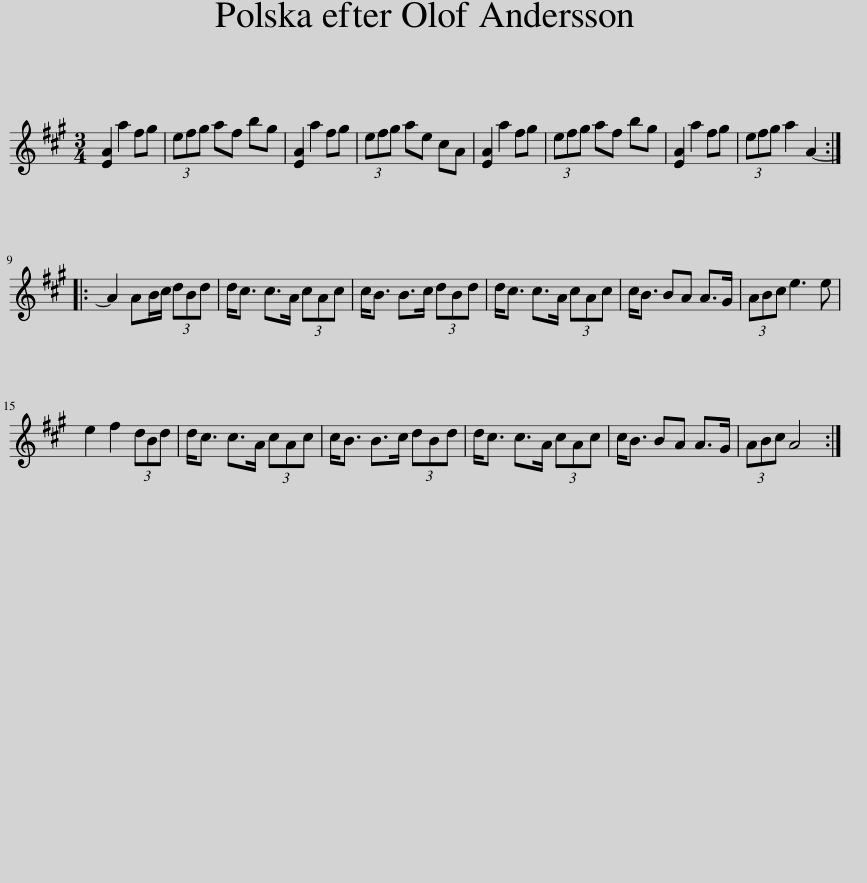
X:1
L:1/8
M:3/4
I:linebreak $
K:A
V:1 treble
V:1
 [EA]2 a2 fg | (3efg af bg | [EA]2 a2 fg | (3efg ae cA | [EA]2 a2 fg | %5
 (3efg af bg | [EA]2 a2 fg | (3efg a2 A2- ::$ A2 AB/c/ (3dBd | d<c c>A (3cAc | %10
 c<B B>c (3dBd | d<c c>A (3cAc | c<B BA A>G | (3ABc e3 e |$ e2 f2 (3dBd | %15
 d<c c>A (3cAc | c<B B>c (3dBd | d<c c>A (3cAc | c<B BA A>G | (3ABc A4 :| %20
